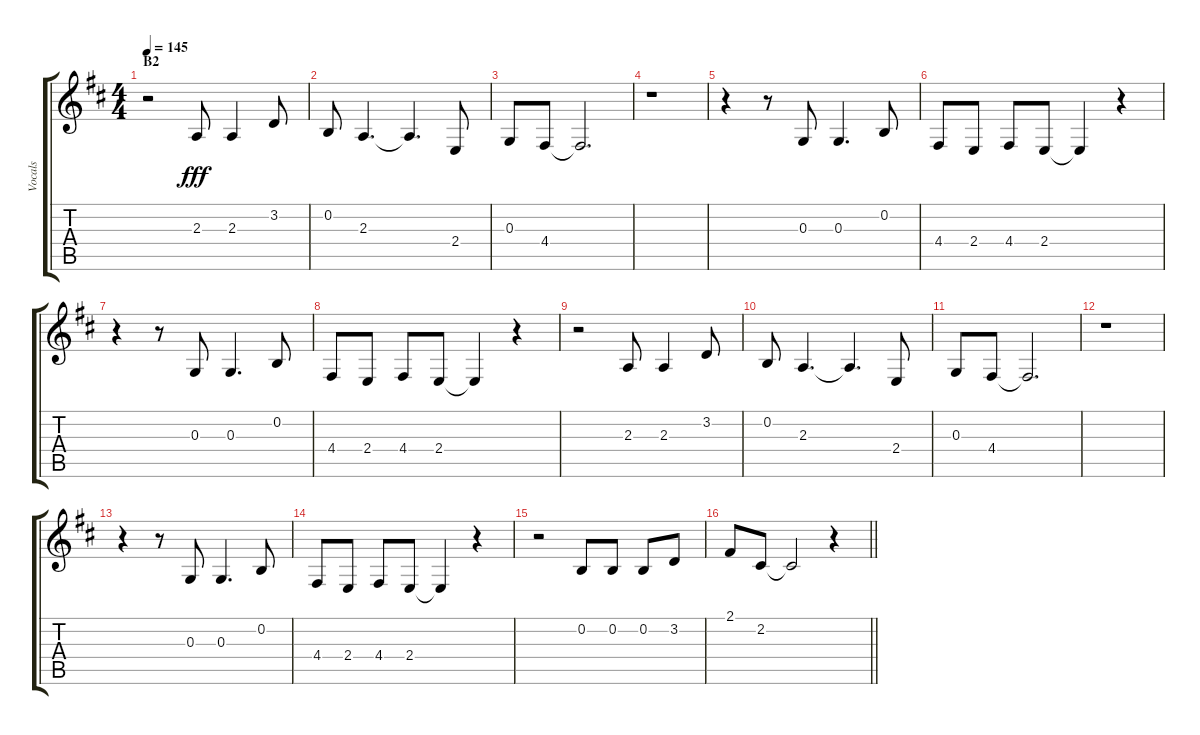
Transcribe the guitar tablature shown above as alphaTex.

\track ("Vocals" "Vocals") {instrument voiceoohs}
\staff {score tabs}
\tuning (E4 B3 G3 D3 A2 E2) {hide}
\ts (4 4)
\section ("" "B2")
\tempo 145
\clef g2
\ks d
r.2{dy fff} 2.3.8 2.3.4 3.2.8 |
0.2.8 2.3.4{d} 2.3{t}.4{d} 2.4.8 |
0.3.8 4.4.8 4.4{t}.2{d} |
r.1 |
r.4 r.8 0.3.8 0.3.4{d} 0.2.8 |
4.4.8 2.4.8 4.4.8 2.4.8 2.4{t}.4 r.4 |
r.4 r.8 0.3.8 0.3.4{d} 0.2.8 |
4.4.8 2.4.8 4.4.8 2.4.8 2.4{t}.4 r.4 |
r.2 2.3.8 2.3.4 3.2.8 |
0.2.8 2.3.4{d} 2.3{t}.4{d} 2.4.8 |
0.3.8 4.4.8 4.4{t}.2{d} |
r.1 |
r.4 r.8 0.3.8 0.3.4{d} 0.2.8 |
4.4.8 2.4.8 4.4.8 2.4.8 2.4{t}.4 r.4 |
r.2 0.2.8 0.2.8 0.2.8 3.2.8 |
\barLineRight lightlight
2.1.8 2.2.8 2.2{t}.2 r.4
